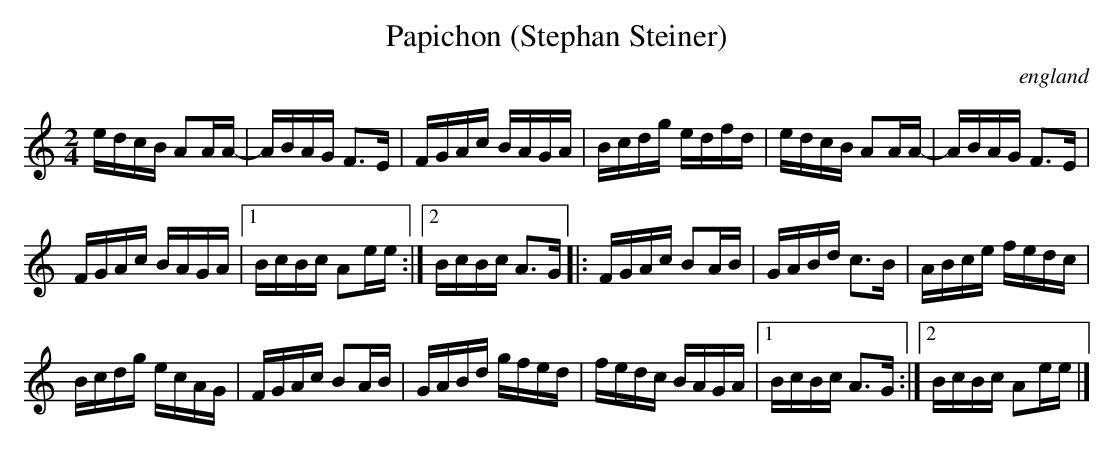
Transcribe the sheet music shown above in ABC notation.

X:1
T:Papichon (Stephan Steiner)
O:england
M:2/4
L:1/16
K:Am
edcB A2AA-|ABAG F3E|FGAc BAGA|Bcdg edfd|edcB A2AA-|\
ABAG F3E|
FGAc BAGA|1BcBc A2ee:|2BcBc A3G|:FGAc B2AB|GABd c3B|ABce fedc|
Bcdg ecAG|FGAc B2AB|\
GABd gfed|fedc BAGA|1BcBc A3G:|2BcBc A2ee|]
